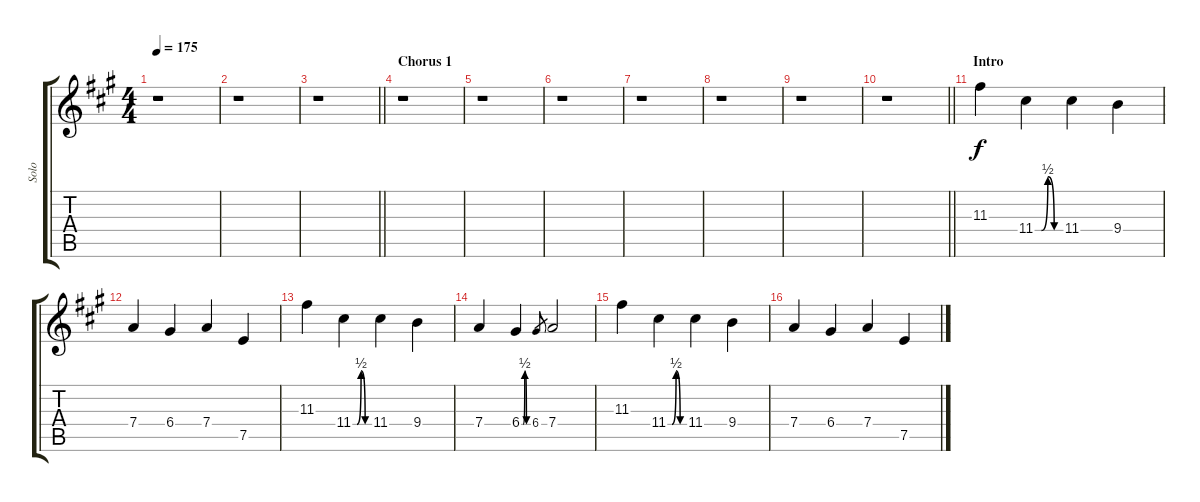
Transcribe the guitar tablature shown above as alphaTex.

\track ("Solo" "Solo") {instrument overdrivenguitar}
\staff {score tabs}
\tuning (E4 B3 G3 D3 A2 E2) {hide}
\ts (4 4)
\tempo 175
\clef g2
\ks f#minor
r.1{dy f} |
r.1 |
\barLineRight lightlight
r.1 |
\section ("" "Chorus 1")
r.1 |
r.1 |
r.1 |
r.1 |
r.1 |
r.1 |
\barLineRight lightlight
r.1 |
\section ("" "Intro")
11.3.4{instrument overdrivenguitar} 11.4{be (custom 0 0 15 0 30 2 45 0 60 0)}.4 11.4.4 9.4.4 |
7.4.4 6.4.4 7.4.4 7.5.4 |
11.3.4 11.4{be (custom 0 0 15 0 30 2 45 0 60 0)}.4 11.4.4 9.4.4 |
7.4.4 6.4{be (custom 0 0 15 0 30 2 45 0 60 0)}.4 6.4.8{gr} 7.4.2 |
11.3.4 11.4{be (custom 0 0 15 0 30 2 45 0 60 0)}.4 11.4.4 9.4.4 |
7.4.4 6.4.4 7.4.4 7.5.4
